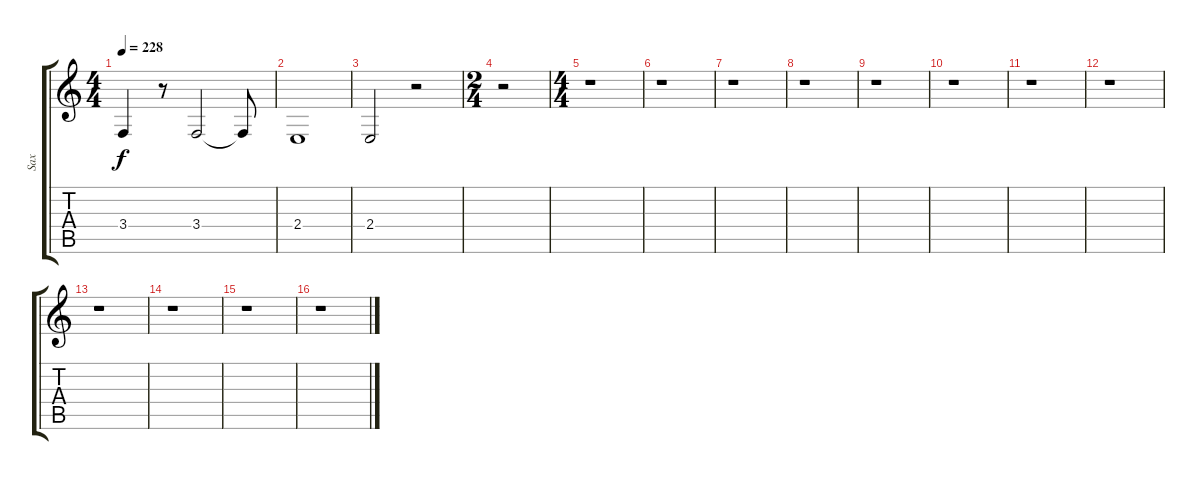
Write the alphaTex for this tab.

\track ("Sax" "Sax") {instrument baritonesax}
\staff {score tabs}
\tuning (E4 B3 G3 D3 A2 E2) {hide}
\ts (4 4)
\tempo 228
\clef g2
\ks c
3.4.4{dy f} r.8 3.4.2 3.4{t}.8 |
2.4.1 |
2.4.2 r.2 |
\ts (2 4)
r.2 |
\ts (4 4)
r.1 |
r.1 |
r.1 |
r.1 |
r.1 |
r.1 |
r.1 |
r.1 |
r.1 |
r.1 |
r.1 |
r.1
